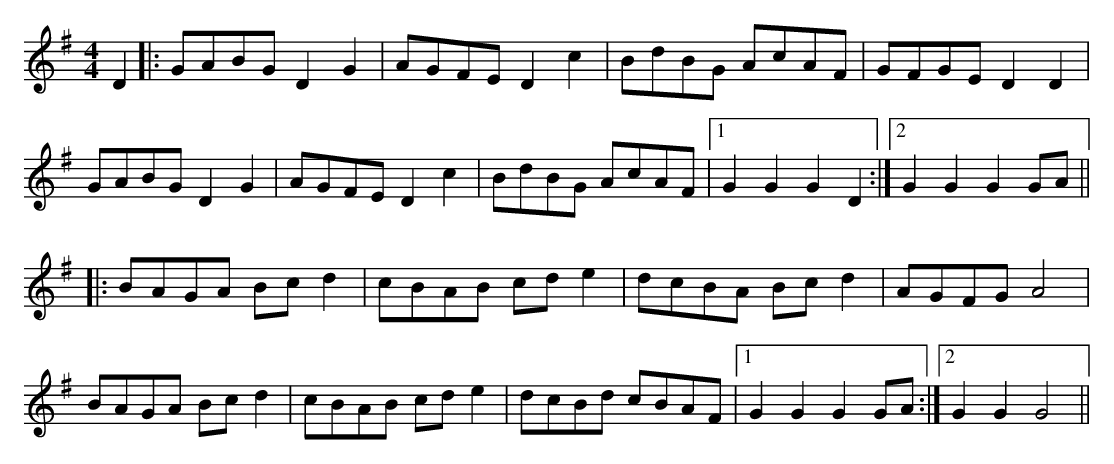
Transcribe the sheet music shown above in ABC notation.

X:1
M:4/4
K:G
D2|:GABG D2 G2|AGFE D2 c2|BdBG AcAF|GFGE D2 D2|
GABG D2 G2|AGFE D2 c2|BdBG AcAF|1 G2 G2 G2 D2:|2 G2 G2 G2 GA||
|:BAGA Bc d2|cBAB cd e2|dcBA Bc d2|AGFG A4|
BAGA Bc d2|cBAB cd e2|dcBd cBAF|1 G2 G2 G2 GA:|2 G2 G2 G4||
